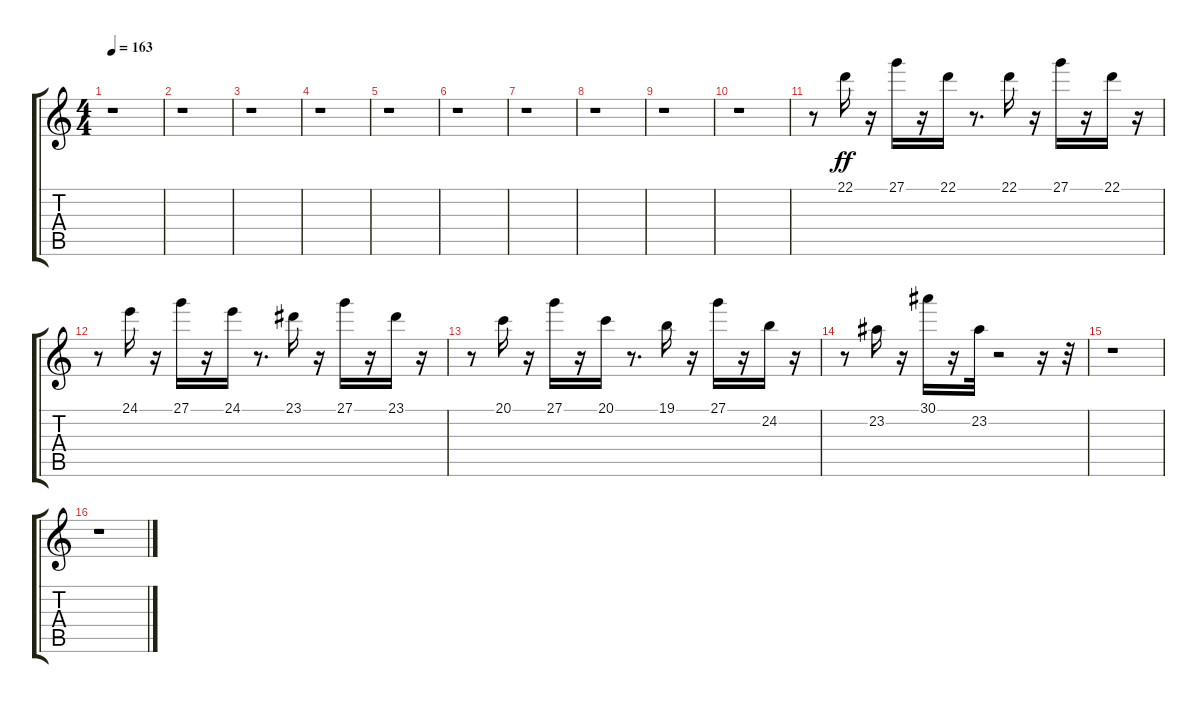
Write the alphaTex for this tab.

\track "" {instrument acousticgrandpiano}
\staff {score tabs}
\tuning (E4 B3 G3 D3 A2 E2) {hide}
\ts (4 4)
\tempo 163
\clef g2
\ks c
r.1{dy f} |
r.1 |
r.1 |
r.1 |
r.1 |
r.1 |
r.1 |
r.1 |
r.1 |
r.1 |
r.8 22.1.16{dy ff} r.16 27.1.16 r.16 22.1.16 r.8{d} 22.1.16 r.16 27.1.16 r.16 22.1.16 r.16 |
r.8 24.1.16 r.16 27.1.16 r.16 24.1.16 r.8{d} 23.1.16 r.16 27.1.16 r.16 23.1.16 r.16 |
r.8 20.1.16 r.16 27.1.16 r.16 20.1.16 r.8{d} 19.1.16 r.16 27.1.16 r.16 24.2.16 r.16 |
r.8 23.2.16 r.16 30.1.16 r.16 23.2.32 r.2 r.16 r.32 |
r.1 |
r.1
